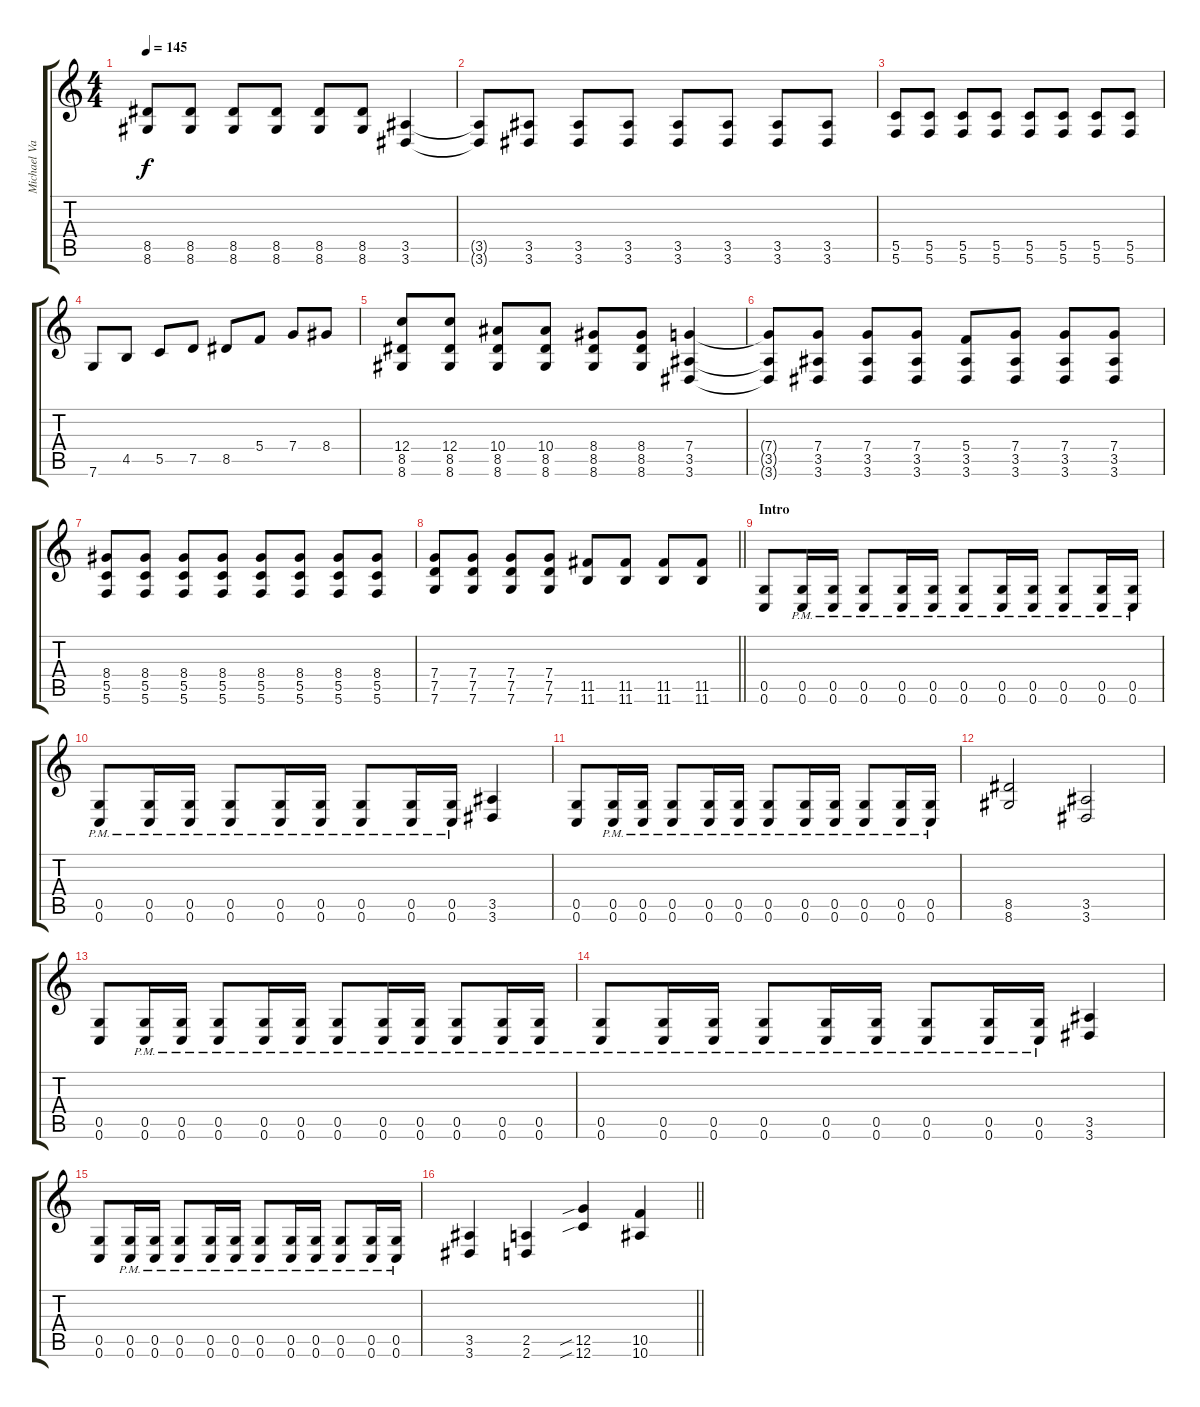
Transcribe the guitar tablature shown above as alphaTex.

\track ("Michael Varlet" "Michael Va") {instrument distortionguitar}
\staff {score tabs}
\tuning (D4 A3 F3 C3 G2 C2) {hide}
\ts (4 4)
\tempo 145
\clef g2
\ks c
(8.5 8.6).8{dy f} (8.5 8.6).8 (8.5 8.6).8 (8.5 8.6).8 (8.5 8.6).8 (8.5 8.6).8 (3.5 3.6).4 |
(3.5{t} 3.6{t}).8 (3.5 3.6).8 (3.5 3.6).8 (3.5 3.6).8 (3.5 3.6).8 (3.5 3.6).8 (3.5 3.6).8 (3.5 3.6).8 |
(5.5 5.6).8 (5.5 5.6).8 (5.5 5.6).8 (5.5 5.6).8 (5.5 5.6).8 (5.5 5.6).8 (5.5 5.6).8 (5.5 5.6).8 |
7.6.8 4.5.8 5.5.8 7.5.8 8.5.8 5.4.8 7.4.8 8.4.8 |
(12.4 8.5 8.6).8 (12.4 8.5 8.6).8 (10.4 8.5 8.6).8 (10.4 8.5 8.6).8 (8.4 8.5 8.6).8 (8.4 8.5 8.6).8 (7.4 3.5 3.6).4 |
(7.4{t} 3.5{t} 3.6{t}).8 (7.4 3.5 3.6).8 (7.4 3.5 3.6).8 (7.4 3.5 3.6).8 (5.4 3.5 3.6).8 (7.4 3.5 3.6).8 (7.4 3.5 3.6).8 (7.4 3.5 3.6).8 |
(8.4 5.5 5.6).8 (8.4 5.5 5.6).8 (8.4 5.5 5.6).8 (8.4 5.5 5.6).8 (8.4 5.5 5.6).8 (8.4 5.5 5.6).8 (8.4 5.5 5.6).8 (8.4 5.5 5.6).8 |
\barLineRight lightlight
(7.4 7.5 7.6).8 (7.4 7.5 7.6).8 (7.4 7.5 7.6).8 (7.4 7.5 7.6).8 (11.5 11.6).8 (11.5 11.6).8 (11.5 11.6).8 (11.5 11.6).8 |
\section ("" "Intro")
(0.5 0.6).8 (0.5{pm} 0.6{pm}).16 (0.5{pm} 0.6{pm}).16 (0.5{pm} 0.6{pm}).8 (0.5{pm} 0.6{pm}).16 (0.5{pm} 0.6{pm}).16 (0.5{pm} 0.6{pm}).8 (0.5{pm} 0.6{pm}).16 (0.5{pm} 0.6{pm}).16 (0.5{pm} 0.6{pm}).8 (0.5{pm} 0.6{pm}).16 (0.5{pm} 0.6{pm}).16 |
(0.5{pm} 0.6{pm}).8 (0.5{pm} 0.6{pm}).16 (0.5{pm} 0.6{pm}).16 (0.5{pm} 0.6{pm}).8 (0.5{pm} 0.6{pm}).16 (0.5{pm} 0.6{pm}).16 (0.5{pm} 0.6{pm}).8 (0.5{pm} 0.6{pm}).16 (0.5{pm} 0.6{pm}).16 (3.5 3.6).4 |
(0.5 0.6).8 (0.5{pm} 0.6{pm}).16 (0.5{pm} 0.6{pm}).16 (0.5{pm} 0.6{pm}).8 (0.5{pm} 0.6{pm}).16 (0.5{pm} 0.6{pm}).16 (0.5{pm} 0.6{pm}).8 (0.5{pm} 0.6{pm}).16 (0.5{pm} 0.6{pm}).16 (0.5{pm} 0.6{pm}).8 (0.5{pm} 0.6{pm}).16 (0.5{pm} 0.6{pm}).16 |
(8.5 8.6).2 (3.5 3.6).2 |
(0.5 0.6).8 (0.5{pm} 0.6{pm}).16 (0.5{pm} 0.6{pm}).16 (0.5{pm} 0.6{pm}).8 (0.5{pm} 0.6{pm}).16 (0.5{pm} 0.6{pm}).16 (0.5{pm} 0.6{pm}).8 (0.5{pm} 0.6{pm}).16 (0.5{pm} 0.6{pm}).16 (0.5{pm} 0.6{pm}).8 (0.5{pm} 0.6{pm}).16 (0.5{pm} 0.6{pm}).16 |
(0.5{pm} 0.6{pm}).8 (0.5{pm} 0.6{pm}).16 (0.5{pm} 0.6{pm}).16 (0.5{pm} 0.6{pm}).8 (0.5{pm} 0.6{pm}).16 (0.5{pm} 0.6{pm}).16 (0.5{pm} 0.6{pm}).8 (0.5{pm} 0.6{pm}).16 (0.5{pm} 0.6{pm}).16 (3.5 3.6).4 |
(0.5 0.6).8 (0.5{pm} 0.6{pm}).16 (0.5{pm} 0.6{pm}).16 (0.5{pm} 0.6{pm}).8 (0.5{pm} 0.6{pm}).16 (0.5{pm} 0.6{pm}).16 (0.5{pm} 0.6{pm}).8 (0.5{pm} 0.6{pm}).16 (0.5{pm} 0.6{pm}).16 (0.5{pm} 0.6{pm}).8 (0.5{pm} 0.6{pm}).16 (0.5{pm} 0.6{pm}).16 |
\barLineRight lightlight
(3.5 3.6).4 (2.5 2.6).4 (12.5{sib} 12.6{sib}).4 (10.5 10.6).4
